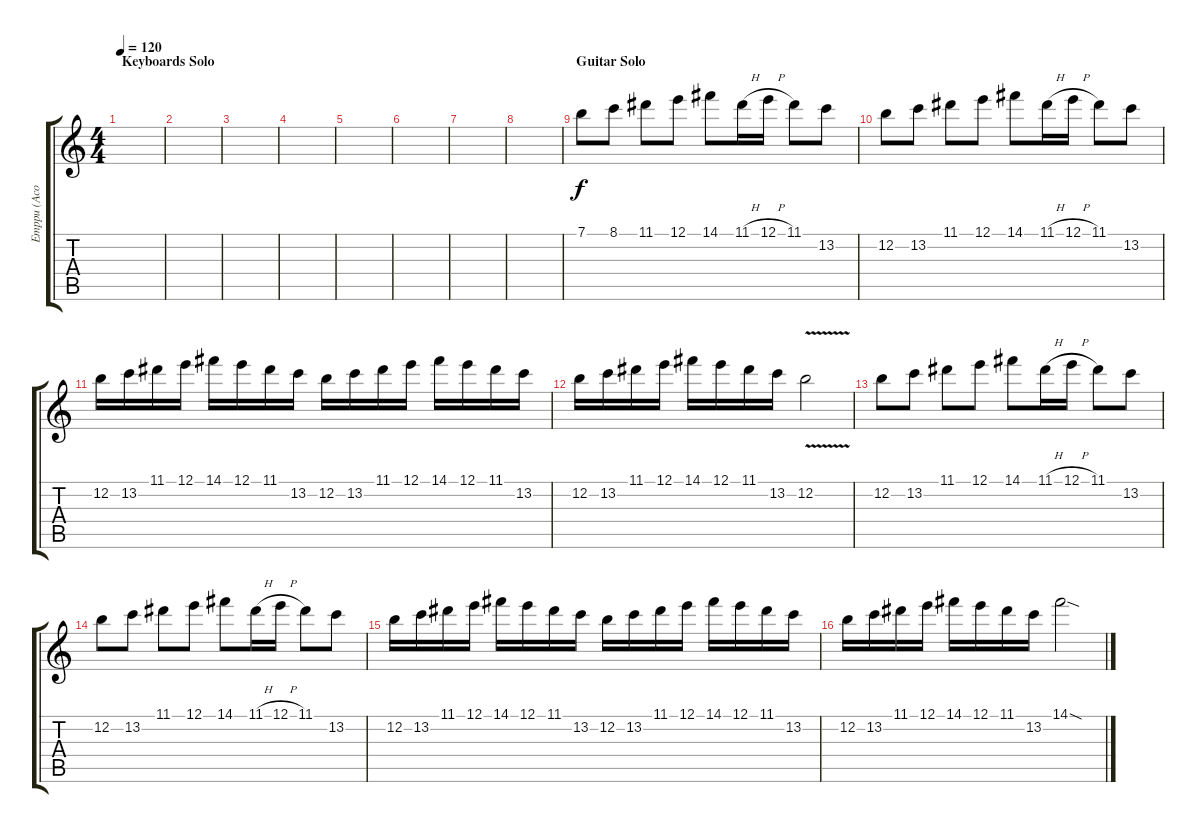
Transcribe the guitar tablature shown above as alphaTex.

\track ("Emppu (Acoustic)" "Emppu (Aco") {instrument acousticguitarnylon}
\staff {score tabs}
\tuning (E4 B3 G3 D3 A2 E2) {hide}
\ts (4 4)
\section ("" "Keyboards Solo")
\tempo 120
\clef g2
\ks c
|
|
|
|
|
|
|
|
\section ("" "Guitar Solo")
7.1.8{volume 15 balance 3 instrument distortionguitar} 8.1.8 11.1.8 12.1.8 14.1.8 11.1{h}.16 12.1{h}.16 11.1.8 13.2.8 |
12.2.8 13.2.8 11.1.8 12.1.8 14.1.8 11.1{h}.16 12.1{h}.16 11.1.8 13.2.8 |
12.2.16 13.2.16 11.1.16 12.1.16 14.1.16 12.1.16 11.1.16 13.2.16 12.2.16 13.2.16 11.1.16 12.1.16 14.1.16 12.1.16 11.1.16 13.2.16 |
12.2.16 13.2.16 11.1.16 12.1.16 14.1.16 12.1.16 11.1.16 13.2.16 12.2{v}.2 |
12.2.8 13.2.8 11.1.8 12.1.8 14.1.8 11.1{h}.16 12.1{h}.16 11.1.8 13.2.8 |
12.2.8 13.2.8 11.1.8 12.1.8 14.1.8 11.1{h}.16 12.1{h}.16 11.1.8 13.2.8 |
12.2.16 13.2.16 11.1.16 12.1.16 14.1.16 12.1.16 11.1.16 13.2.16 12.2.16 13.2.16 11.1.16 12.1.16 14.1.16 12.1.16 11.1.16 13.2.16 |
12.2.16 13.2.16 11.1.16 12.1.16 14.1.16 12.1.16 11.1.16 13.2.16 14.1{sod}.2
